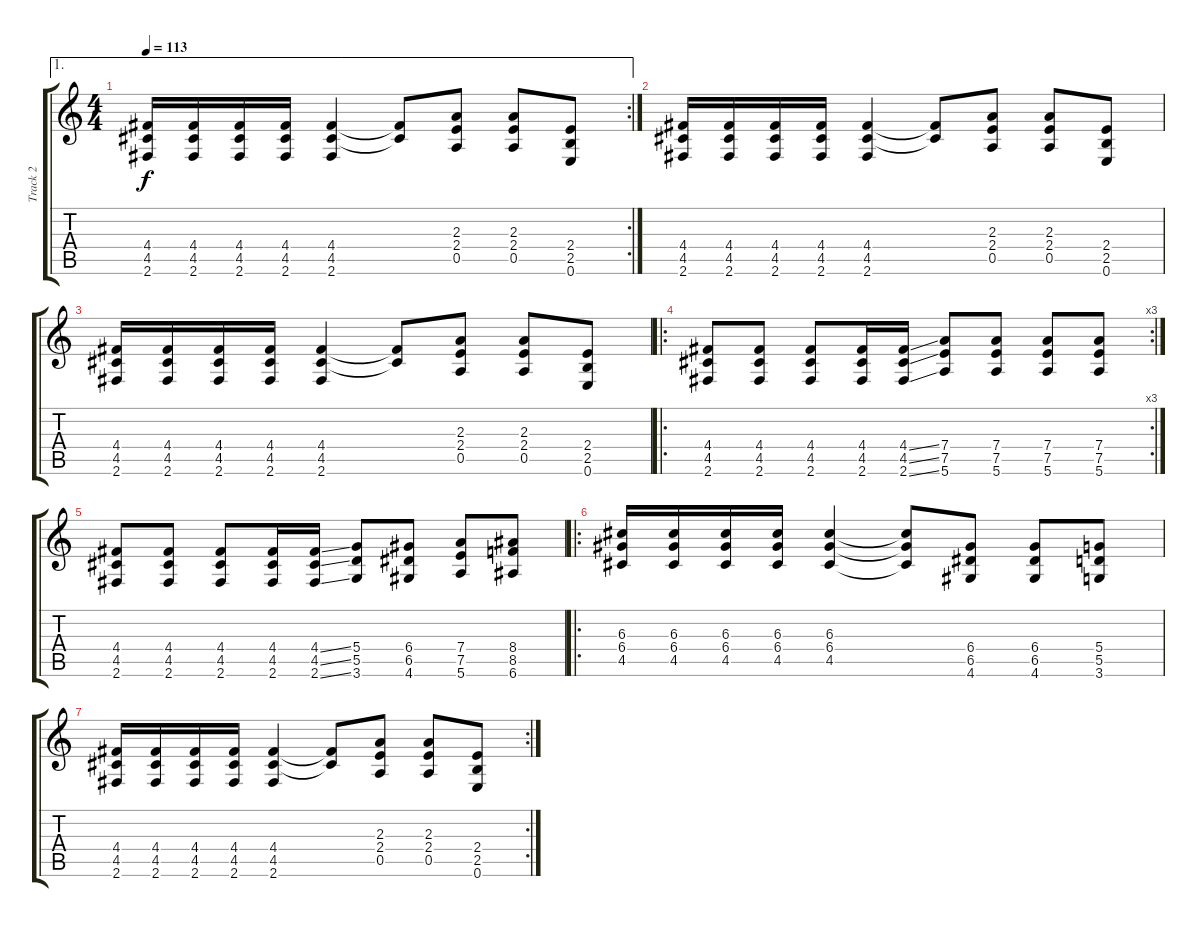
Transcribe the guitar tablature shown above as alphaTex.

\track ("Track 2" "Track 2") {instrument distortionguitar}
\staff {score tabs}
\tuning (E4 B3 G3 D3 A2 E2) {hide}
\ae 1
\rc 2
\ts (4 4)
\tempo 113
\clef g2
\ks c
(4.4 4.5 2.6).16{dy f} (4.4 4.5 2.6).16 (4.4 4.5 2.6).16 (4.4 4.5 2.6).16 (4.4 4.5 2.6).4 (4.4{t} 4.5{t}).8 (2.3 2.4 0.5).8 (2.3 2.4 0.5).8 (2.4 2.5 0.6).8 |
(4.4 4.5 2.6).16 (4.4 4.5 2.6).16 (4.4 4.5 2.6).16 (4.4 4.5 2.6).16 (4.4 4.5 2.6).4 (4.4{t} 4.5{t}).8 (2.3 2.4 0.5).8 (2.3 2.4 0.5).8 (2.4 2.5 0.6).8 |
(4.4 4.5 2.6).16 (4.4 4.5 2.6).16 (4.4 4.5 2.6).16 (4.4 4.5 2.6).16 (4.4 4.5 2.6).4 (4.4{t} 4.5{t}).8 (2.3 2.4 0.5).8 (2.3 2.4 0.5).8 (2.4 2.5 0.6).8 |
\ro
\rc 3
(4.4 4.5 2.6).8 (4.4 4.5 2.6).8 (4.4 4.5 2.6).8 (4.4 4.5 2.6).16 (4.4{ss} 4.5{ss} 2.6{ss}).16 (7.4 7.5 5.6).8 (7.4 7.5 5.6).8 (7.4 7.5 5.6).8 (7.4 7.5 5.6).8 |
(4.4 4.5 2.6).8 (4.4 4.5 2.6).8 (4.4 4.5 2.6).8 (4.4 4.5 2.6).16 (4.4{ss} 4.5{ss} 2.6{ss}).16 (5.4 5.5 3.6).8 (6.4 6.5 4.6).8 (7.4 7.5 5.6).8 (8.4 8.5 6.6).8 |
\ro
(6.3 6.4 4.5).16 (6.3 6.4 4.5).16 (6.3 6.4 4.5).16 (6.3 6.4 4.5).16 (6.3 6.4 4.5).4 (6.3{t} 6.4{t} 4.5{t}).8 (6.4 6.5 4.6).8 (6.4 6.5 4.6).8 (5.4 5.5 3.6).8 |
\rc 2
(4.4 4.5 2.6).16 (4.4 4.5 2.6).16 (4.4 4.5 2.6).16 (4.4 4.5 2.6).16 (4.4 4.5 2.6).4 (4.4{t} 4.5{t}).8 (2.3 2.4 0.5).8 (2.3 2.4 0.5).8 (2.4 2.5 0.6).8
